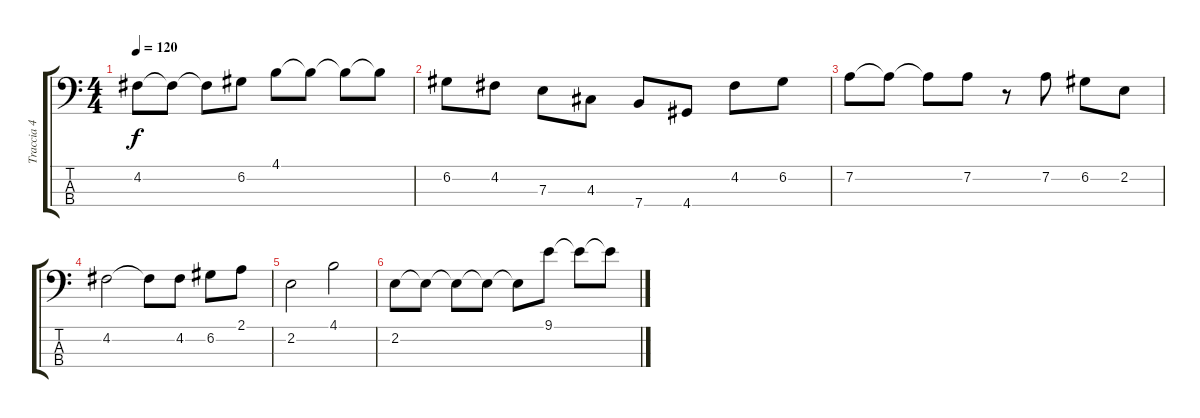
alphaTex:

\track ("Traccia 4" "Traccia 4") {instrument electricbassfinger}
\staff {score tabs}
\tuning (G2 D2 A1 E1) {hide}
\ts (4 4)
\tempo 120
\clef f4
\ks c
4.2.8{dy f} 4.2{t}.8 4.2{t}.8 6.2.8 4.1.8 4.1{t}.8 4.1{t}.8 4.1{t}.8 |
6.2.8 4.2.8 7.3.8 4.3.8 7.4.8 4.4.8 4.2.8 6.2.8 |
7.2.8 7.2{t}.8 7.2{t}.8 7.2.8 r.8 7.2.8 6.2.8 2.2.8 |
4.2.2 4.2{t}.8 4.2.8 6.2.8 2.1.8 |
2.2.2 4.1.2 |
2.2.8 2.2{t}.8 2.2{t}.8 2.2{t}.8 2.2{t}.8 9.1.8 9.1{t}.8 9.1{t}.8
